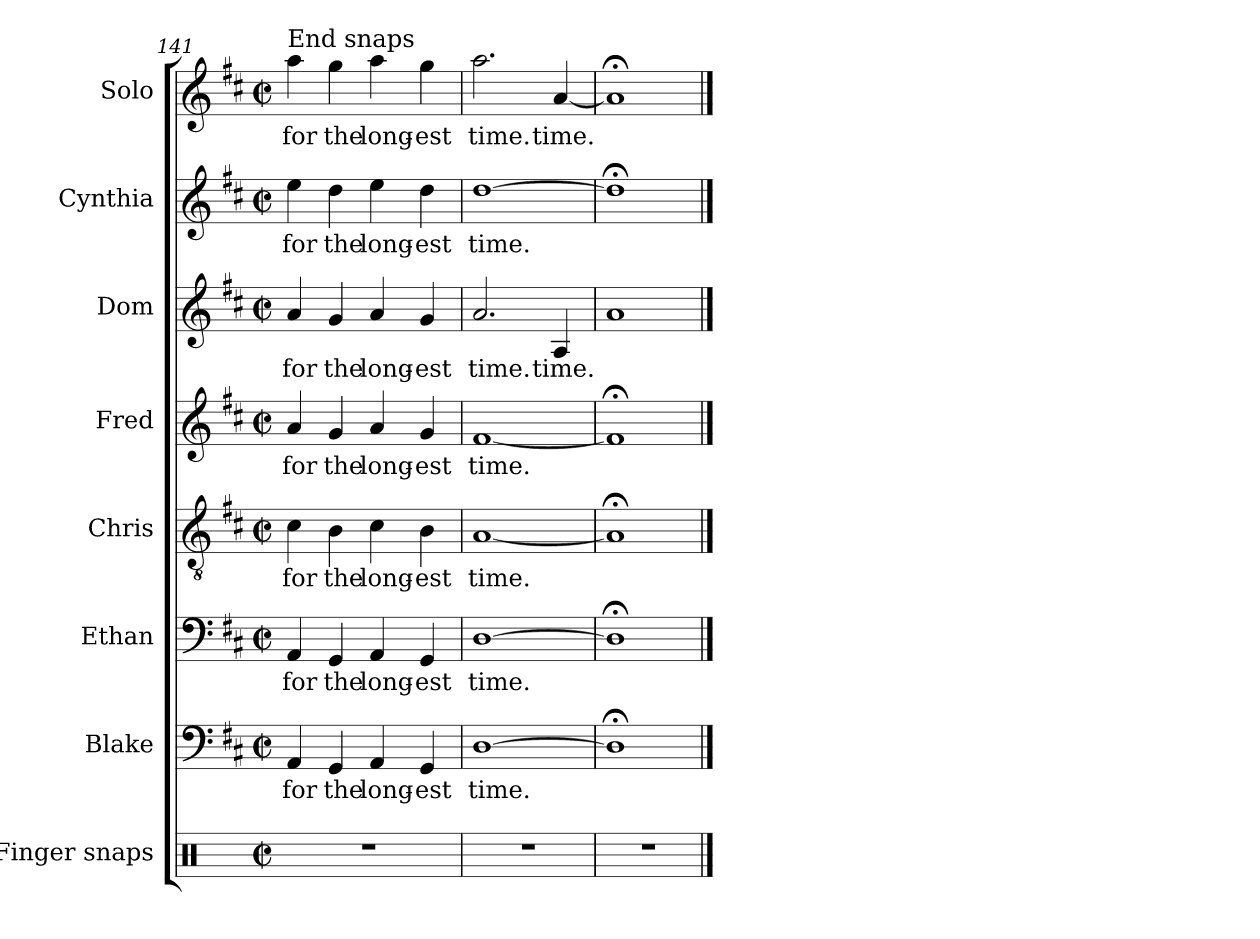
**kern	**kern	**text	**kern	**text	**kern	**text	**kern	**text	**kern	**text	**kern	**text	**kern	**text
*part8	*part7	*part7	*part6	*part6	*part5	*part5	*part4	*part4	*part3	*part3	*part2	*part2	*part1	*part1
*staff8	*staff7	*staff7	*staff6	*staff6	*staff5	*staff5	*staff4	*staff4	*staff3	*staff3	*staff2	*staff2	*staff1	*staff1
*I"Finger snaps	*I"Blake	*	*I"Ethan	*	*I"Chris	*	*I"Fred	*	*I"Dom	*	*I"Cynthia	*	*I"Solo	*
*I'F.s.	*I'B.	*	*I'E.	*	*I'Ch.	*	*I'F.	*	*I'D.	*	*I'Cy.	*	*I'So.	*
*clefX	*clefF4	*	*clefF4	*	*clefGv2	*	*clefG2	*	*clefG2	*	*clefG2	*	*clefG2	*
*k[]	*k[f#c#]	*	*k[f#c#]	*	*k[f#c#]	*	*k[f#c#]	*	*k[f#c#]	*	*k[f#c#]	*	*k[f#c#]	*
*M2/2	*M2/2	*	*M2/2	*	*M2/2	*	*M2/2	*	*M2/2	*	*M2/2	*	*M2/2	*
*met(c|)	*met(c|)	*	*met(c|)	*	*met(c|)	*	*met(c|)	*	*met(c|)	*	*met(c|)	*	*met(c|)	*
*MM136	*MM136	*	*MM136	*	*MM136	*	*MM136	*	*MM136	*	*MM136	*	*MM136	*
=141	=141	=141	=141	=141	=141	=141	=141	=141	=141	=141	=141	=141	=141	=141
!	!	!	!	!	!	!	!	!	!	!	!	!	!LO:TX:a:t=End snaps	!
1r	4AA/	for	4AA/	for	4c#\	for	4a/	for	4a/	for	4ee\	for	4aa\	for
.	4GG/	the	4GG/	the	4B\	the	4g/	the	4g/	the	4dd\	the	4gg\	the
.	4AA/	long-	4AA/	long-	4c#\	long-	4a/	long-	4a/	long-	4ee\	long-	4aa\	long-
.	4GG/	-est	4GG/	-est	4B\	-est	4g/	-est	4g/	-est	4dd\	-est	4gg\	-est
=142	=142	=142	=142	=142	=142	=142	=142	=142	=142	=142	=142	=142	=142	=142
*	*	*	*	*	*	*	*	*	*	*	*	*	*MM124	*
1r	[1D	time.	[1D	time.	[1A	time.	[1f#	time.	2.a/	time.	[1dd	time.	2.aa\	time.
*	*	*	*	*	*	*	*	*	*	*	*	*	*MM108	*
.	.	.	.	.	.	.	.	.	4A/	time.	.	.	[4a/	time.
=143	=143	=143	=143	=143	=143	=143	=143	=143	=143	=143	=143	=143	=143	=143
1r	1D;<]	.	1D;<]	.	1A;<]	.	1f#;<]	.	1a	.	1dd;<]	.	1a;<]	.
==	==	==	==	==	==	==	==	==	==	==	==	==	==	==
*-	*-	*-	*-	*-	*-	*-	*-	*-	*-	*-	*-	*-	*-	*-
